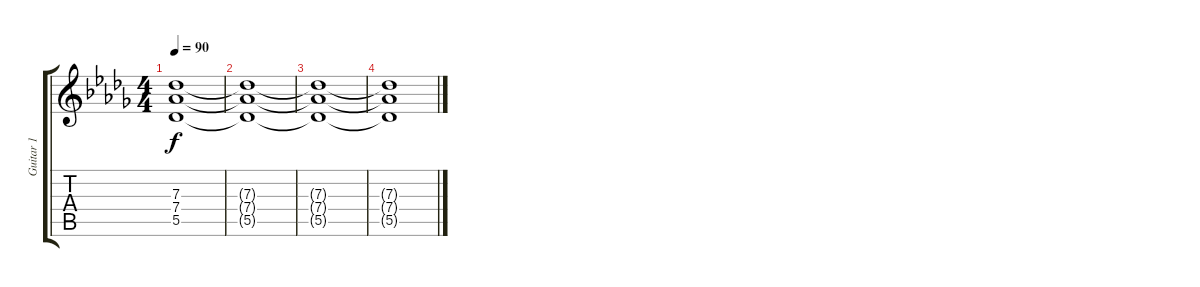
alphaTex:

\track ("Guitar 1" "Guitar 1") {instrument electricguitarclean}
\staff {score tabs}
\tuning (Eb4 Bb3 Gb3 Db3 Ab2 Eb2) {hide}
\ts (4 4)
\tempo 90
\clef g2
\ks db
(7.3{t} 7.4{t} 5.5{t}).1{dy f} |
(7.3{t} 7.4{t} 5.5{t}).1 |
(7.3{t} 7.4{t} 5.5{t}).1{volume 0} |
(7.3{t} 7.4{t} 5.5{t}).1
